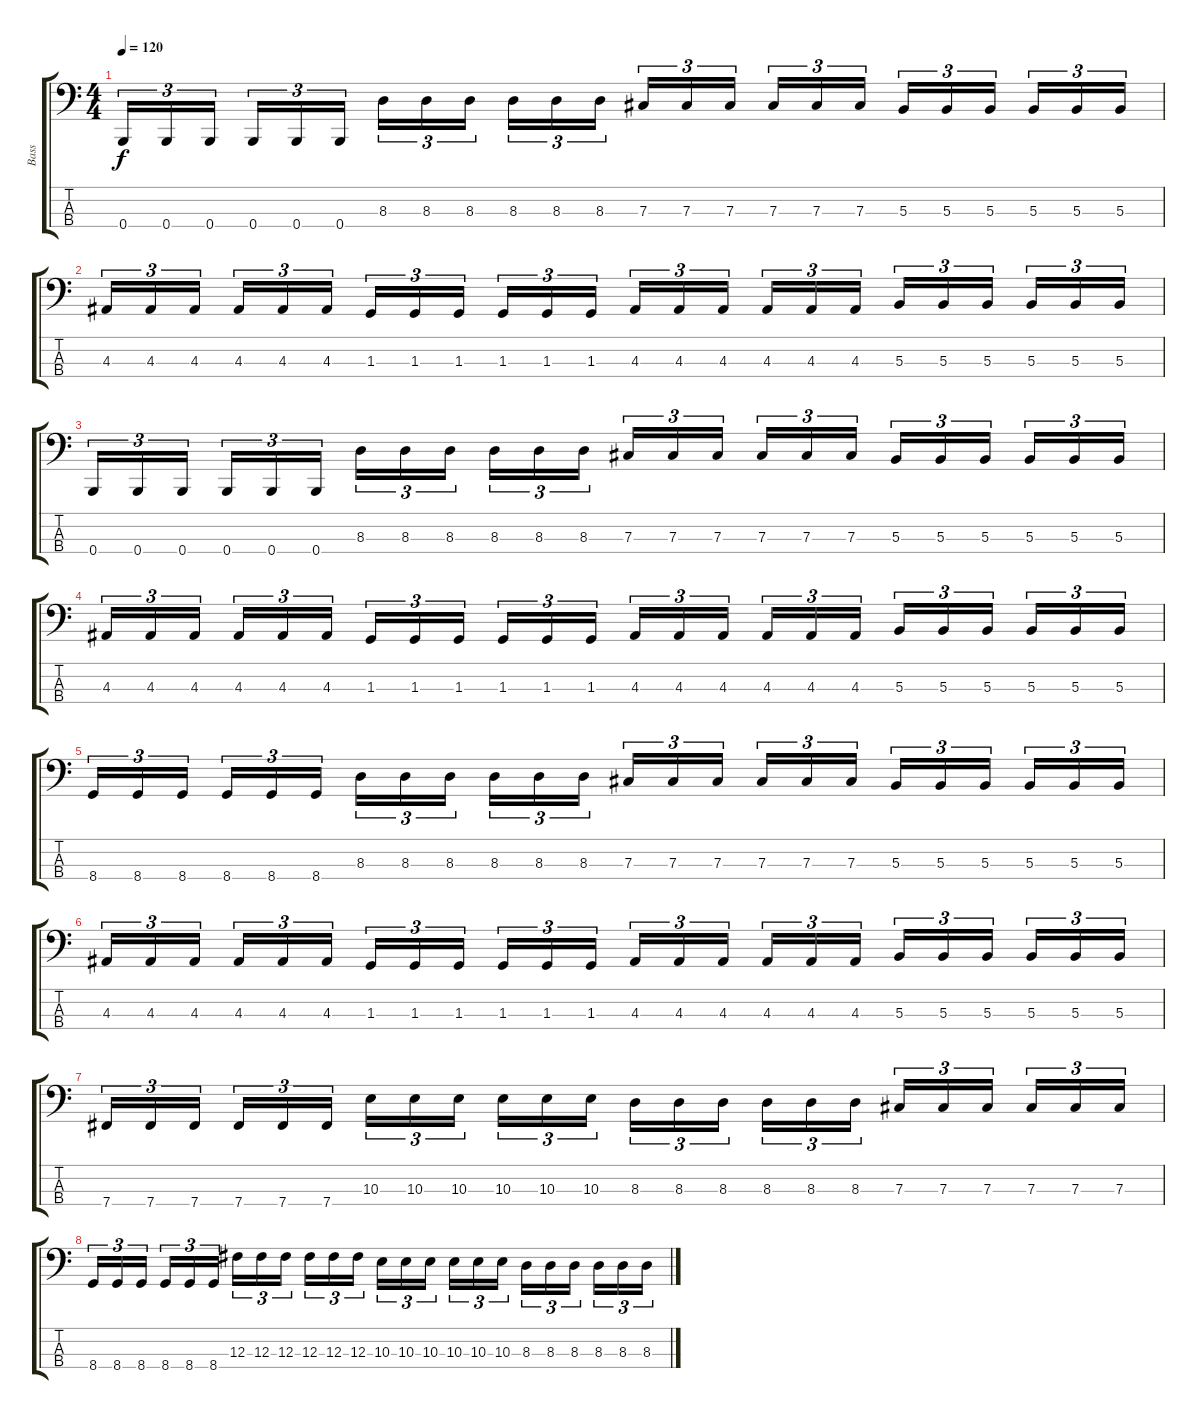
\track ("Bass" "Bass") {instrument electricbassfinger}
\staff {score tabs}
\tuning (E2 B1 Gb1 B0) {hide}
\ts (4 4)
\tempo 120
\clef f4
\ks c
0.4.16{tu (3 2) dy f} 0.4.16{tu (3 2)} 0.4.16{tu (3 2) beam splitsecondary} 0.4.16{tu (3 2)} 0.4.16{tu (3 2)} 0.4.16{tu (3 2)} 8.3.16{tu (3 2)} 8.3.16{tu (3 2)} 8.3.16{tu (3 2) beam splitsecondary} 8.3.16{tu (3 2)} 8.3.16{tu (3 2)} 8.3.16{tu (3 2)} 7.3.16{tu (3 2)} 7.3.16{tu (3 2)} 7.3.16{tu (3 2) beam splitsecondary} 7.3.16{tu (3 2)} 7.3.16{tu (3 2)} 7.3.16{tu (3 2)} 5.3.16{tu (3 2)} 5.3.16{tu (3 2)} 5.3.16{tu (3 2) beam splitsecondary} 5.3.16{tu (3 2)} 5.3.16{tu (3 2)} 5.3.16{tu (3 2)} |
4.3.16{tu (3 2)} 4.3.16{tu (3 2)} 4.3.16{tu (3 2) beam splitsecondary} 4.3.16{tu (3 2)} 4.3.16{tu (3 2)} 4.3.16{tu (3 2)} 1.3.16{tu (3 2)} 1.3.16{tu (3 2)} 1.3.16{tu (3 2) beam splitsecondary} 1.3.16{tu (3 2)} 1.3.16{tu (3 2)} 1.3.16{tu (3 2)} 4.3.16{tu (3 2)} 4.3.16{tu (3 2)} 4.3.16{tu (3 2) beam splitsecondary} 4.3.16{tu (3 2)} 4.3.16{tu (3 2)} 4.3.16{tu (3 2)} 5.3.16{tu (3 2)} 5.3.16{tu (3 2)} 5.3.16{tu (3 2) beam splitsecondary} 5.3.16{tu (3 2)} 5.3.16{tu (3 2)} 5.3.16{tu (3 2)} |
0.4.16{tu (3 2)} 0.4.16{tu (3 2)} 0.4.16{tu (3 2) beam splitsecondary} 0.4.16{tu (3 2)} 0.4.16{tu (3 2)} 0.4.16{tu (3 2)} 8.3.16{tu (3 2)} 8.3.16{tu (3 2)} 8.3.16{tu (3 2) beam splitsecondary} 8.3.16{tu (3 2)} 8.3.16{tu (3 2)} 8.3.16{tu (3 2)} 7.3.16{tu (3 2)} 7.3.16{tu (3 2)} 7.3.16{tu (3 2) beam splitsecondary} 7.3.16{tu (3 2)} 7.3.16{tu (3 2)} 7.3.16{tu (3 2)} 5.3.16{tu (3 2)} 5.3.16{tu (3 2)} 5.3.16{tu (3 2) beam splitsecondary} 5.3.16{tu (3 2)} 5.3.16{tu (3 2)} 5.3.16{tu (3 2)} |
4.3.16{tu (3 2)} 4.3.16{tu (3 2)} 4.3.16{tu (3 2) beam splitsecondary} 4.3.16{tu (3 2)} 4.3.16{tu (3 2)} 4.3.16{tu (3 2)} 1.3.16{tu (3 2)} 1.3.16{tu (3 2)} 1.3.16{tu (3 2) beam splitsecondary} 1.3.16{tu (3 2)} 1.3.16{tu (3 2)} 1.3.16{tu (3 2)} 4.3.16{tu (3 2)} 4.3.16{tu (3 2)} 4.3.16{tu (3 2) beam splitsecondary} 4.3.16{tu (3 2)} 4.3.16{tu (3 2)} 4.3.16{tu (3 2)} 5.3.16{tu (3 2)} 5.3.16{tu (3 2)} 5.3.16{tu (3 2) beam splitsecondary} 5.3.16{tu (3 2)} 5.3.16{tu (3 2)} 5.3.16{tu (3 2)} |
8.4.16{tu (3 2)} 8.4.16{tu (3 2)} 8.4.16{tu (3 2) beam splitsecondary} 8.4.16{tu (3 2)} 8.4.16{tu (3 2)} 8.4.16{tu (3 2)} 8.3.16{tu (3 2)} 8.3.16{tu (3 2)} 8.3.16{tu (3 2) beam splitsecondary} 8.3.16{tu (3 2)} 8.3.16{tu (3 2)} 8.3.16{tu (3 2)} 7.3.16{tu (3 2)} 7.3.16{tu (3 2)} 7.3.16{tu (3 2) beam splitsecondary} 7.3.16{tu (3 2)} 7.3.16{tu (3 2)} 7.3.16{tu (3 2)} 5.3.16{tu (3 2)} 5.3.16{tu (3 2)} 5.3.16{tu (3 2) beam splitsecondary} 5.3.16{tu (3 2)} 5.3.16{tu (3 2)} 5.3.16{tu (3 2)} |
4.3.16{tu (3 2)} 4.3.16{tu (3 2)} 4.3.16{tu (3 2) beam splitsecondary} 4.3.16{tu (3 2)} 4.3.16{tu (3 2)} 4.3.16{tu (3 2)} 1.3.16{tu (3 2)} 1.3.16{tu (3 2)} 1.3.16{tu (3 2) beam splitsecondary} 1.3.16{tu (3 2)} 1.3.16{tu (3 2)} 1.3.16{tu (3 2)} 4.3.16{tu (3 2)} 4.3.16{tu (3 2)} 4.3.16{tu (3 2) beam splitsecondary} 4.3.16{tu (3 2)} 4.3.16{tu (3 2)} 4.3.16{tu (3 2)} 5.3.16{tu (3 2)} 5.3.16{tu (3 2)} 5.3.16{tu (3 2) beam splitsecondary} 5.3.16{tu (3 2)} 5.3.16{tu (3 2)} 5.3.16{tu (3 2)} |
7.4.16{tu (3 2)} 7.4.16{tu (3 2)} 7.4.16{tu (3 2) beam splitsecondary} 7.4.16{tu (3 2)} 7.4.16{tu (3 2)} 7.4.16{tu (3 2)} 10.3.16{tu (3 2)} 10.3.16{tu (3 2)} 10.3.16{tu (3 2) beam splitsecondary} 10.3.16{tu (3 2)} 10.3.16{tu (3 2)} 10.3.16{tu (3 2)} 8.3.16{tu (3 2)} 8.3.16{tu (3 2)} 8.3.16{tu (3 2) beam splitsecondary} 8.3.16{tu (3 2)} 8.3.16{tu (3 2)} 8.3.16{tu (3 2)} 7.3.16{tu (3 2)} 7.3.16{tu (3 2)} 7.3.16{tu (3 2) beam splitsecondary} 7.3.16{tu (3 2)} 7.3.16{tu (3 2)} 7.3.16{tu (3 2)} |
8.4.16{tu (3 2)} 8.4.16{tu (3 2)} 8.4.16{tu (3 2) beam splitsecondary} 8.4.16{tu (3 2)} 8.4.16{tu (3 2)} 8.4.16{tu (3 2)} 12.3.16{tu (3 2)} 12.3.16{tu (3 2)} 12.3.16{tu (3 2) beam splitsecondary} 12.3.16{tu (3 2)} 12.3.16{tu (3 2)} 12.3.16{tu (3 2)} 10.3.16{tu (3 2)} 10.3.16{tu (3 2)} 10.3.16{tu (3 2) beam splitsecondary} 10.3.16{tu (3 2)} 10.3.16{tu (3 2)} 10.3.16{tu (3 2)} 8.3.16{tu (3 2)} 8.3.16{tu (3 2)} 8.3.16{tu (3 2) beam splitsecondary} 8.3.16{tu (3 2)} 8.3.16{tu (3 2)} 8.3.16{tu (3 2)}
